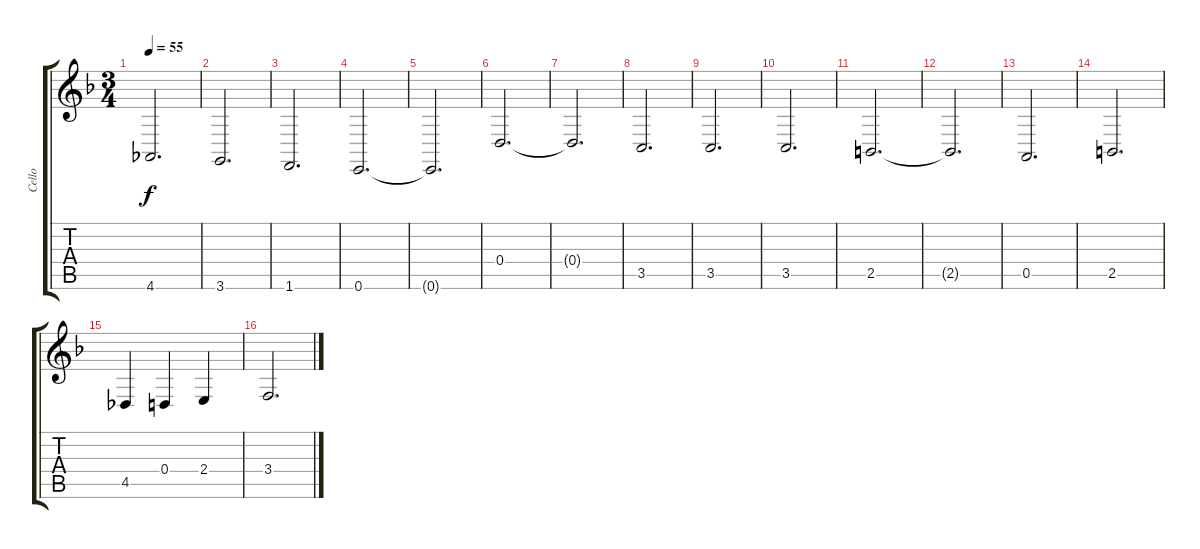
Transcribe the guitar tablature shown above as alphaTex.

\track ("Cello" "Cello") {instrument cello}
\staff {score tabs}
\tuning (E4 B3 G3 D3 A2 E2) {hide}
\ts (3 4)
\tempo 55
\clef g2
\ks dminor
4.6{t}.2{d dy f} |
3.6.2{d} |
1.6.2{d} |
0.6.2{d} |
0.6{t}.2{d} |
0.4.2{d} |
0.4{t}.2{d} |
3.5.2{d} |
3.5.2{d} |
3.5.2{d} |
2.5.2{d} |
2.5{t}.2{d} |
0.5.2{d} |
2.5.2{d} |
4.5.4 0.4.4 2.4.4 |
3.4.2{d}
